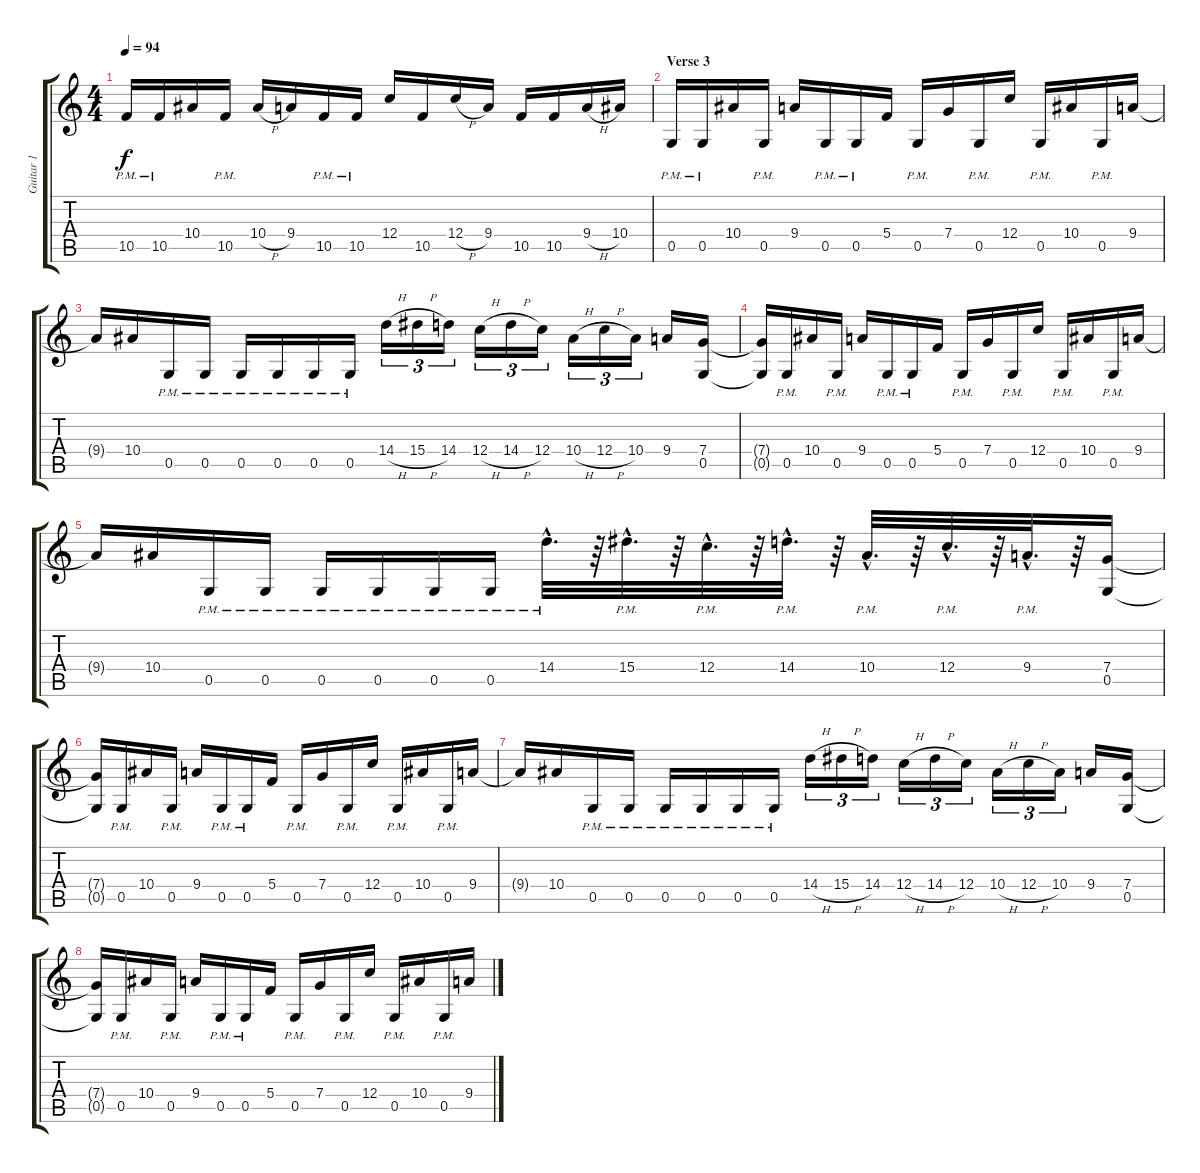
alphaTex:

\track ("Guitar 1" "Guitar 1") {instrument distortionguitar}
\staff {score tabs}
\tuning (D4 A3 F3 C3 G2 C2) {hide}
\ts (4 4)
\tempo 94
\clef g2
\ks c
10.5{pm}.16{dy f} 10.5{pm}.16 10.4.16 10.5{pm}.16 10.4{h}.16 9.4.16 10.5{pm}.16 10.5{pm}.16 12.4.16 10.5.16 12.4{h}.16 9.4.16 10.5.16 10.5.16 9.4{h}.16 10.4.16 |
\section ("" "Verse 3")
0.5{pm}.16 0.5{pm}.16 10.4.16 0.5{pm}.16 9.4.16 0.5{pm}.16 0.5{pm}.16 5.4.16 0.5{pm}.16 7.4.16 0.5{pm}.16 12.4.16 0.5{pm}.16 10.4.16 0.5{pm}.16 9.4.16 |
9.4{t}.16 10.4.16 0.5{pm}.16 0.5{pm}.16 0.5{pm}.16 0.5{pm}.16 0.5{pm}.16 0.5{pm}.16 14.4{h}.16{tu (3 2)} 15.4{h}.16{tu (3 2)} 14.4.16{tu (3 2)} 12.4{h}.16{tu (3 2)} 14.4{h}.16{tu (3 2)} 12.4.16{tu (3 2)} 10.4{h}.16{tu (3 2)} 12.4{h}.16{tu (3 2)} 10.4.16{tu (3 2)} 9.4.16 (7.4 0.5).16 |
(7.4{t} 0.5{t}).16 0.5{pm}.16 10.4.16 0.5{pm}.16 9.4.16 0.5{pm}.16 0.5{pm}.16 5.4.16 0.5{pm}.16 7.4.16 0.5{pm}.16 12.4.16 0.5{pm}.16 10.4.16 0.5{pm}.16 9.4.16 |
9.4{t}.16 10.4.16 0.5{pm}.16 0.5{pm}.16 0.5{pm}.16 0.5{pm}.16 0.5{pm}.16 0.5{pm}.16 14.4{hac pm}.32{d} r.64 15.4{hac pm}.32{d} r.64 12.4{hac pm}.32{d} r.64 14.4{hac pm}.32{d} r.64 10.4{hac pm}.32{d} r.64 12.4{hac pm}.32{d} r.64 9.4{hac pm}.32{d} r.64 (7.4 0.5).16 |
(7.4{t} 0.5{t}).16 0.5{pm}.16 10.4.16 0.5{pm}.16 9.4.16 0.5{pm}.16 0.5{pm}.16 5.4.16 0.5{pm}.16 7.4.16 0.5{pm}.16 12.4.16 0.5{pm}.16 10.4.16 0.5{pm}.16 9.4.16 |
9.4{t}.16 10.4.16 0.5{pm}.16 0.5{pm}.16 0.5{pm}.16 0.5{pm}.16 0.5{pm}.16 0.5{pm}.16 14.4{h}.16{tu (3 2)} 15.4{h}.16{tu (3 2)} 14.4.16{tu (3 2)} 12.4{h}.16{tu (3 2)} 14.4{h}.16{tu (3 2)} 12.4.16{tu (3 2)} 10.4{h}.16{tu (3 2)} 12.4{h}.16{tu (3 2)} 10.4.16{tu (3 2)} 9.4.16 (7.4 0.5).16 |
(7.4{t} 0.5{t}).16 0.5{pm}.16 10.4.16 0.5{pm}.16 9.4.16 0.5{pm}.16 0.5{pm}.16 5.4.16 0.5{pm}.16 7.4.16 0.5{pm}.16 12.4.16 0.5{pm}.16 10.4.16 0.5{pm}.16 9.4.16
